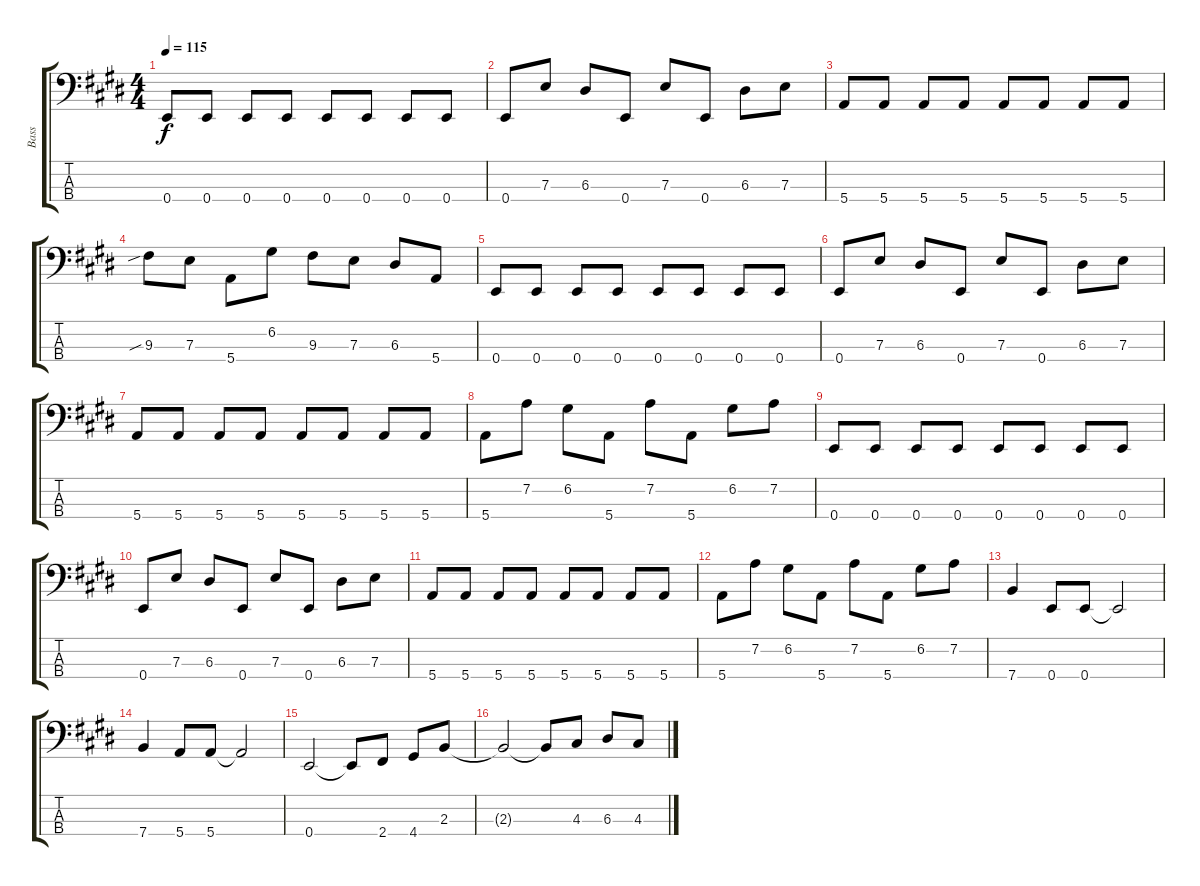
\track ("Bass" "Bass") {instrument electricbasspick}
\staff {score tabs}
\tuning (G2 D2 A1 E1) {hide}
\ts (4 4)
\tempo 115
\clef f4
\ks c#minor
0.4.8{dy f} 0.4.8 0.4.8 0.4.8 0.4.8 0.4.8 0.4.8 0.4.8 |
0.4.8 7.3.8 6.3.8 0.4.8 7.3.8 0.4.8 6.3.8 7.3.8 |
5.4.8 5.4.8 5.4.8 5.4.8 5.4.8 5.4.8 5.4.8 5.4.8 |
9.3{sib}.8 7.3.8 5.4.8 6.2.8 9.3.8 7.3.8 6.3.8 5.4.8 |
0.4.8 0.4.8 0.4.8 0.4.8 0.4.8 0.4.8 0.4.8 0.4.8 |
0.4.8 7.3.8 6.3.8 0.4.8 7.3.8 0.4.8 6.3.8 7.3.8 |
5.4.8 5.4.8 5.4.8 5.4.8 5.4.8 5.4.8 5.4.8 5.4.8 |
5.4.8 7.2.8 6.2.8 5.4.8 7.2.8 5.4.8 6.2.8 7.2.8 |
0.4.8 0.4.8 0.4.8 0.4.8 0.4.8 0.4.8 0.4.8 0.4.8 |
0.4.8 7.3.8 6.3.8 0.4.8 7.3.8 0.4.8 6.3.8 7.3.8 |
5.4.8 5.4.8 5.4.8 5.4.8 5.4.8 5.4.8 5.4.8 5.4.8 |
5.4.8 7.2.8 6.2.8 5.4.8 7.2.8 5.4.8 6.2.8 7.2.8 |
7.4.4 0.4.8 0.4.8 0.4{t}.2 |
7.4.4 5.4.8 5.4.8 5.4{t}.2 |
0.4.2{volume 8} 0.4{t}.8 2.4.8 4.4.8 2.3.8 |
2.3{t}.2 2.3{t}.8 4.3.8 6.3.8 4.3.8
